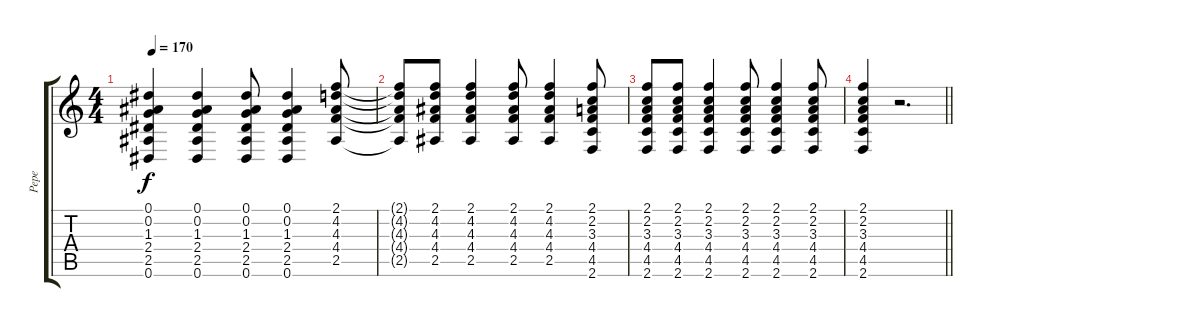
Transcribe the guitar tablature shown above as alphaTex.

\track ("Pepe" "Pepe") {instrument acousticguitarsteel}
\staff {score tabs}
\tuning (Eb4 Bb3 Gb3 Db3 Ab2 Eb2) {hide}
\ts (4 4)
\tempo 170
\clef g2
\ks c
(0.1 0.2 1.3 2.4 2.5 0.6).4{dy f} (0.1 0.2 1.3 2.4 2.5 0.6).4 (0.1 0.2 1.3 2.4 2.5 0.6).8 (0.1 0.2 1.3 2.4 2.5 0.6).4 (2.1 4.2 4.3 4.4 2.5).8 |
(2.1{t} 4.2{t} 4.3{t} 4.4{t} 2.5{t}).8 (2.1 4.2 4.3 4.4 2.5).8 (2.1 4.2 4.3 4.4 2.5).4 (2.1 4.2 4.3 4.4 2.5).8 (2.1 4.2 4.3 4.4 2.5).4 (2.1 2.2 3.3 4.4 4.5 2.6).8 |
(2.1 2.2 3.3 4.4 4.5 2.6).8 (2.1 2.2 3.3 4.4 4.5 2.6).8 (2.1 2.2 3.3 4.4 4.5 2.6).4 (2.1 2.2 3.3 4.4 4.5 2.6).8 (2.1 2.2 3.3 4.4 4.5 2.6).4 (2.1 2.2 3.3 4.4 4.5 2.6).8 |
\barLineRight lightlight
(2.1 2.2 3.3 4.4 4.5 2.6).4 r.2{d}
